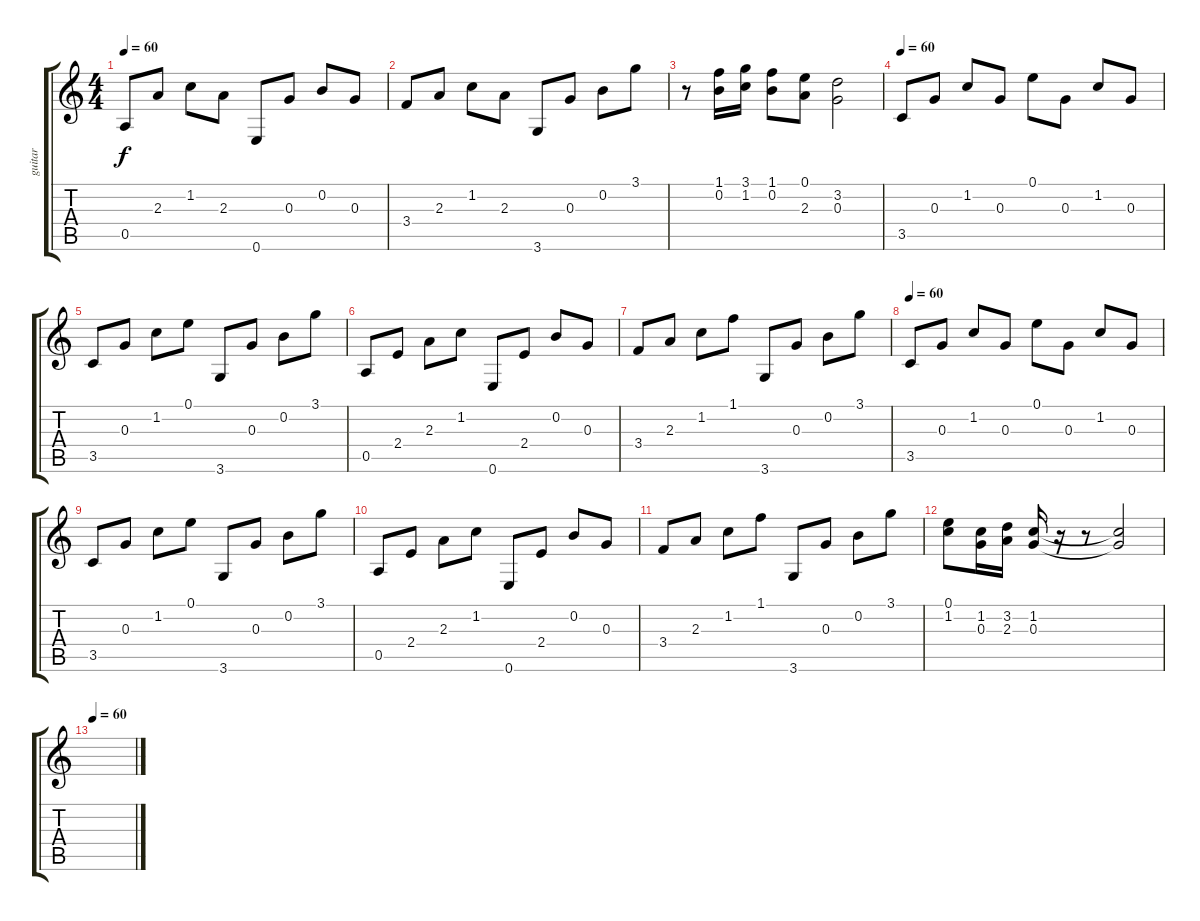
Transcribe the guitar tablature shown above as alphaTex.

\track ("guitar" "guitar") {instrument electricguitarjazz}
\staff {score tabs}
\tuning (E4 B3 G3 D3 A2 E2) {hide}
\ts (4 4)
\tempo 60
\clef g2
\ks c
0.5.8{dy f} 2.3.8 1.2.8 2.3.8 0.6.8 0.3.8 0.2.8 0.3.8 |
3.4.8 2.3.8 1.2.8 2.3.8 3.6.8 0.3.8 0.2.8 3.1.8 |
r.8 (1.1 0.2).16 (3.1 1.2).16 (1.1 0.2).8 (0.1 2.3).8 (3.2 0.3).2 |
\tempo 60
3.5.8 0.3.8 1.2.8 0.3.8 0.1.8 0.3.8 1.2.8 0.3.8 |
3.5.8 0.3.8 1.2.8 0.1.8 3.6.8 0.3.8 0.2.8 3.1.8 |
0.5.8 2.4.8 2.3.8 1.2.8 0.6.8 2.4.8 0.2.8 0.3.8 |
3.4.8 2.3.8 1.2.8 1.1.8 3.6.8 0.3.8 0.2.8 3.1.8 |
\tempo 60
3.5.8 0.3.8 1.2.8 0.3.8 0.1.8 0.3.8 1.2.8 0.3.8 |
3.5.8 0.3.8 1.2.8 0.1.8 3.6.8 0.3.8 0.2.8 3.1.8 |
0.5.8 2.4.8 2.3.8 1.2.8 0.6.8 2.4.8 0.2.8 0.3.8 |
3.4.8 2.3.8 1.2.8 1.1.8 3.6.8 0.3.8 0.2.8 3.1.8 |
(0.1 1.2).8 (1.2 0.3).16 (3.2 2.3).16 (1.2 0.3).16 r.16 r.8 (1.2{t} 0.3{t}).2 |
\tempo 60
